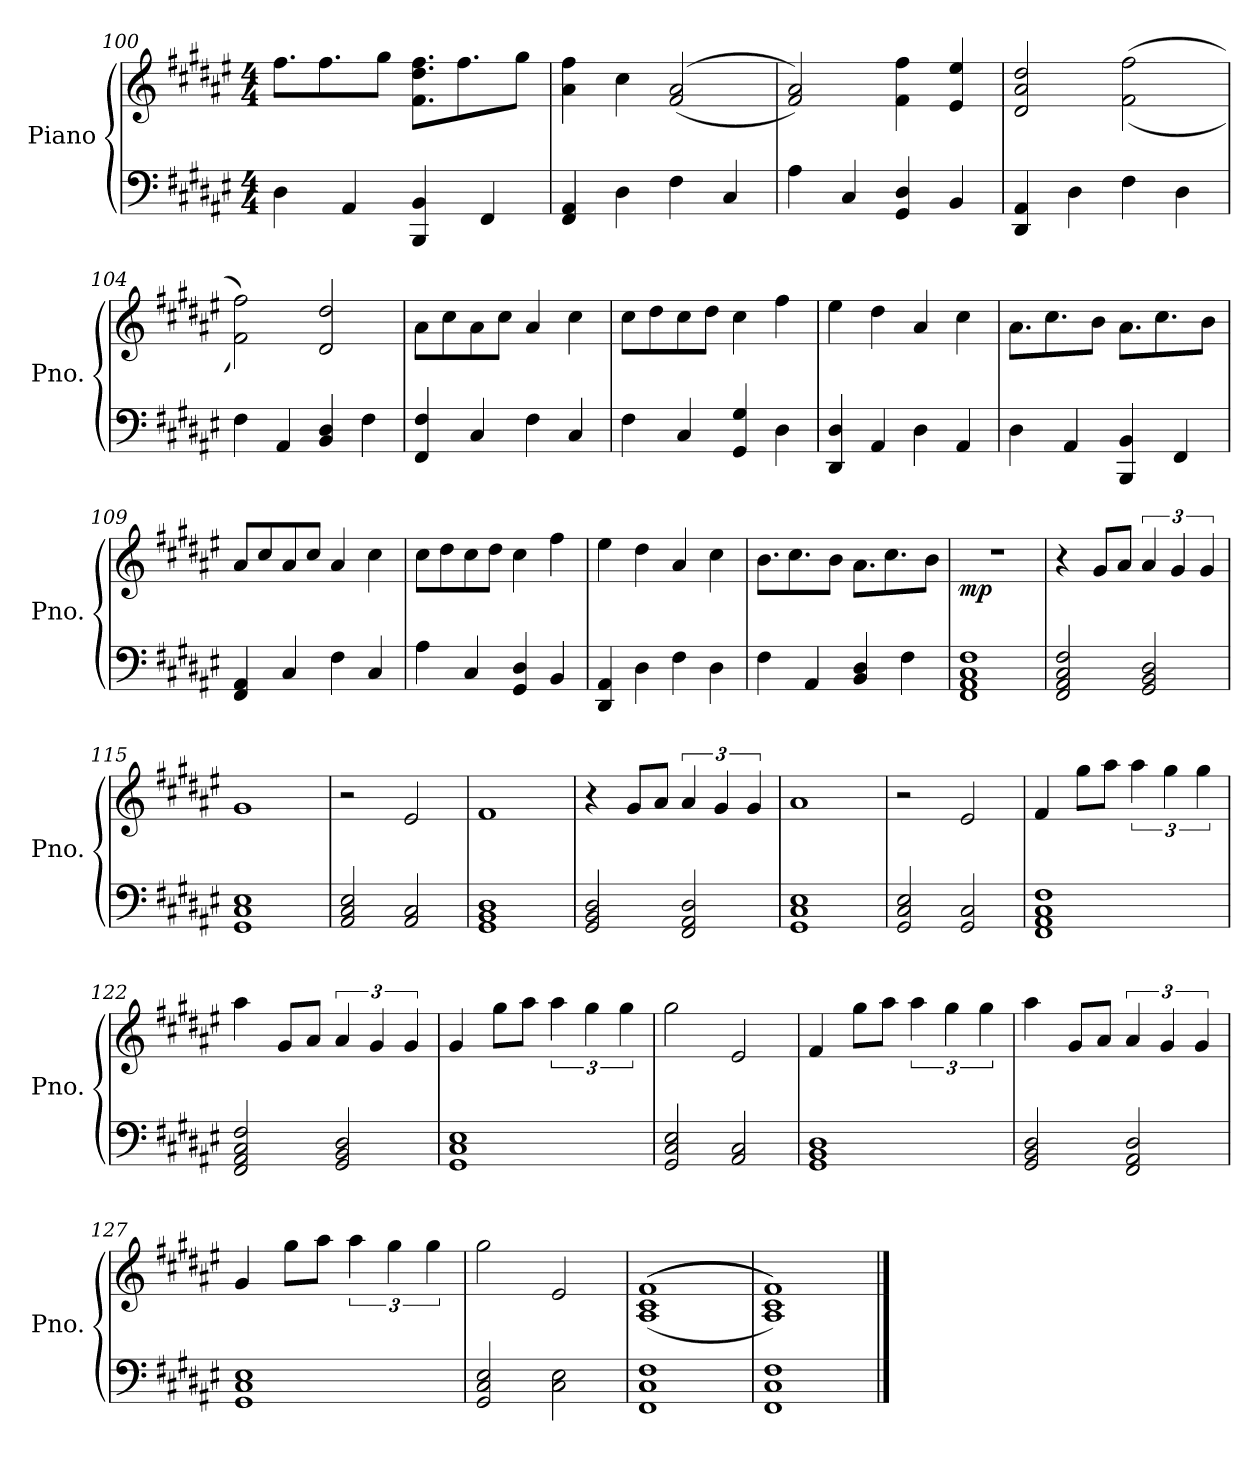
**kern	**kern	**dynam
*part1	*part1	*part1
*staff2	*staff1	*staff1/2
*I"Piano	*	*
*I'Pno.	*	*
!!LO:LB:g=z
*clefF4	*clefG2	*
*k[f#c#g#d#a#e#]	*k[f#c#g#d#a#e#]	*
*M4/4	*M4/4	*
=100	=100	=100
4D#\	8.ff#\L	.
.	8.ff#\	.
4AA#/	.	.
.	8gg#\J	.
4BBB/ 4BB/	8.f#\ 8.dd#\ 8.ff#\L	.
.	8.ff#\	.
4FF#/	.	.
.	8gg#\J	.
=101	=101	=101
4FF#/ 4AA#/	4a#\ 4ff#\	.
4D#\	4cc#\	.
4F#\	((2f#/ 2a#/	.
4C#/	.	.
=102	=102	=102
4A#\	2f#/ 2a#/))	.
4C#/	.	.
4GG#/ 4D#/	4f#\ 4ff#\	.
4BB/	4e#/ 4ee#/	.
=103	=103	=103
4DD#/ 4AA#/	2d#/ 2a#/ 2dd#/	.
4D#\	.	.
4F#\	((2f#\ 2ff#\	.
4D#\	.	.
=104	=104	=104
4F#\	2f#\ 2ff#\))	.
4AA#/	.	.
4BB/ 4D#/	2d#/ 2dd#/	.
4F#\	.	.
=105	=105	=105
4FF#/ 4F#/	8a#\L	.
.	8cc#\	.
4C#/	8a#\	.
.	8cc#\J	.
4F#\	4a#/	.
4C#/	4cc#\	.
!!LO:LB:g=z
=106	=106	=106
4F#\	8cc#\L	.
.	8dd#\	.
4C#/	8cc#\	.
.	8dd#\J	.
4GG#/ 4G#/	4cc#\	.
4D#\	4ff#\	.
=107	=107	=107
4DD#/ 4D#/	4ee#\	.
4AA#/	4dd#\	.
4D#\	4a#/	.
4AA#/	4cc#\	.
=108	=108	=108
4D#\	8.a#\L	.
.	8.cc#\	.
4AA#/	.	.
.	8b\J	.
4BBB/ 4BB/	8.a#\L	.
.	8.cc#\	.
4FF#/	.	.
.	8b\J	.
=109	=109	=109
4FF#/ 4AA#/	8a#/L	.
.	8cc#/	.
4C#/	8a#/	.
.	8cc#/J	.
4F#\	4a#/	.
4C#/	4cc#\	.
=110	=110	=110
4A#\	8cc#\L	.
.	8dd#\	.
4C#/	8cc#\	.
.	8dd#\J	.
4GG#/ 4D#/	4cc#\	.
4BB/	4ff#\	.
=111	=111	=111
4DD#/ 4AA#/	4ee#\	.
4D#\	4dd#\	.
4F#\	4a#/	.
4D#\	4cc#\	.
!!LO:LB:g=z
=112	=112	=112
4F#\	8.b\L	.
.	8.cc#\	.
4AA#/	.	.
.	8b\J	.
4BB/ 4D#/	8.a#\L	.
.	8.cc#\	.
4F#\	.	.
.	8b\J	.
=113	=113	=113
!	!	!LO:DY:b
1FF# 1AA# 1C# 1F#	1r	mp
=114	=114	=114
2FF#/ 2AA#/ 2C#/ 2F#/	4r	.
.	8g#/L	.
.	8a#/J	.
2GG#/ 2BB/ 2D#/	6a#/	.
.	6g#/	.
.	6g#/	.
=115	=115	=115
1GG# 1C# 1E#	1g#	.
=116	=116	=116
2AA#/ 2C#/ 2E#/	2r	.
2AA#/ 2C#/	2e#/	.
=117	=117	=117
1GG# 1BB 1D#	1f#	.
=118	=118	=118
2GG#/ 2BB/ 2D#/	4r	.
.	8g#/L	.
.	8a#/J	.
2FF#/ 2AA#/ 2D#/	6a#/	.
.	6g#/	.
.	6g#/	.
=119	=119	=119
1GG# 1C# 1E#	1a#	.
=120	=120	=120
2GG#/ 2C#/ 2E#/	2r	.
2GG#/ 2C#/	2e#/	.
!!LO:LB:g=z
=121	=121	=121
1FF# 1AA# 1C# 1F#	4f#/	.
.	8gg#\L	.
.	8aa#\J	.
.	6aa#\	.
.	6gg#\	.
.	6gg#\	.
=122	=122	=122
2FF#/ 2AA#/ 2C#/ 2F#/	4aa#\	.
.	8g#/L	.
.	8a#/J	.
2GG#/ 2BB/ 2D#/	6a#/	.
.	6g#/	.
.	6g#/	.
=123	=123	=123
1GG# 1C# 1E#	4g#/	.
.	8gg#\L	.
.	8aa#\J	.
.	6aa#\	.
.	6gg#\	.
.	6gg#\	.
=124	=124	=124
2GG#/ 2C#/ 2E#/	2gg#\	.
2AA#/ 2C#/	2e#/	.
=125	=125	=125
1GG# 1BB 1D#	4f#/	.
.	8gg#\L	.
.	8aa#\J	.
.	6aa#\	.
.	6gg#\	.
.	6gg#\	.
=126	=126	=126
2GG#/ 2BB/ 2D#/	4aa#\	.
.	8g#/L	.
.	8a#/J	.
2FF#/ 2AA#/ 2D#/	6a#/	.
.	6g#/	.
.	6g#/	.
!!LO:PB:g=z
=127	=127	=127
1GG# 1C# 1E#	4g#/	.
.	8gg#\L	.
.	8aa#\J	.
.	6aa#\	.
.	6gg#\	.
.	6gg#\	.
=128	=128	=128
2GG#/ 2C#/ 2E#/	2gg#\	.
2C#\ 2E#\	2e#/	.
=129	=129	=129
1FF# 1C# 1F#	(((1A# 1c# 1f#	.
=130	=130	=130
1FF# 1C# 1F#	1A# 1c# 1f#)))	.
==	==	==
*-	*-	*-
